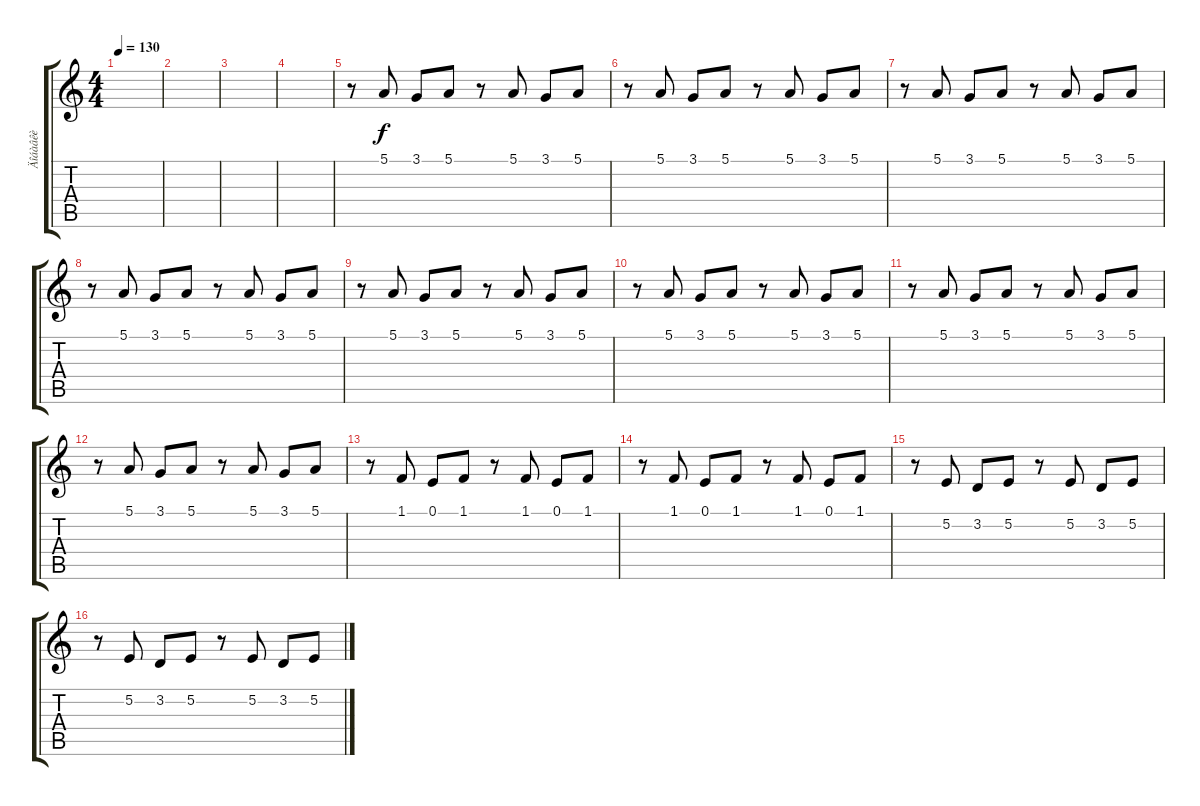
\track ("Äîáàâêè" "Äîáàâêè") {instrument fx1rain}
\staff {score tabs}
\tuning (E4 B3 G3 D3 A2 E2) {hide}
\ts (4 4)
\tempo 130
\clef g2
\ks c
|
|
|
|
r.8 5.1.8 3.1.8 5.1.8 r.8 5.1.8 3.1.8 5.1.8 |
r.8 5.1.8 3.1.8 5.1.8 r.8 5.1.8 3.1.8 5.1.8 |
r.8 5.1.8 3.1.8 5.1.8 r.8 5.1.8 3.1.8 5.1.8 |
r.8 5.1.8 3.1.8 5.1.8 r.8 5.1.8 3.1.8 5.1.8 |
r.8 5.1.8 3.1.8 5.1.8 r.8 5.1.8 3.1.8 5.1.8 |
r.8 5.1.8 3.1.8 5.1.8 r.8 5.1.8 3.1.8 5.1.8 |
r.8 5.1.8 3.1.8 5.1.8 r.8 5.1.8 3.1.8 5.1.8 |
r.8 5.1.8 3.1.8 5.1.8 r.8 5.1.8 3.1.8 5.1.8 |
r.8 1.1.8 0.1.8 1.1.8 r.8 1.1.8 0.1.8 1.1.8 |
r.8 1.1.8 0.1.8 1.1.8 r.8 1.1.8 0.1.8 1.1.8 |
r.8 5.2.8 3.2.8 5.2.8 r.8 5.2.8 3.2.8 5.2.8 |
r.8 5.2.8 3.2.8 5.2.8 r.8 5.2.8 3.2.8 5.2.8
